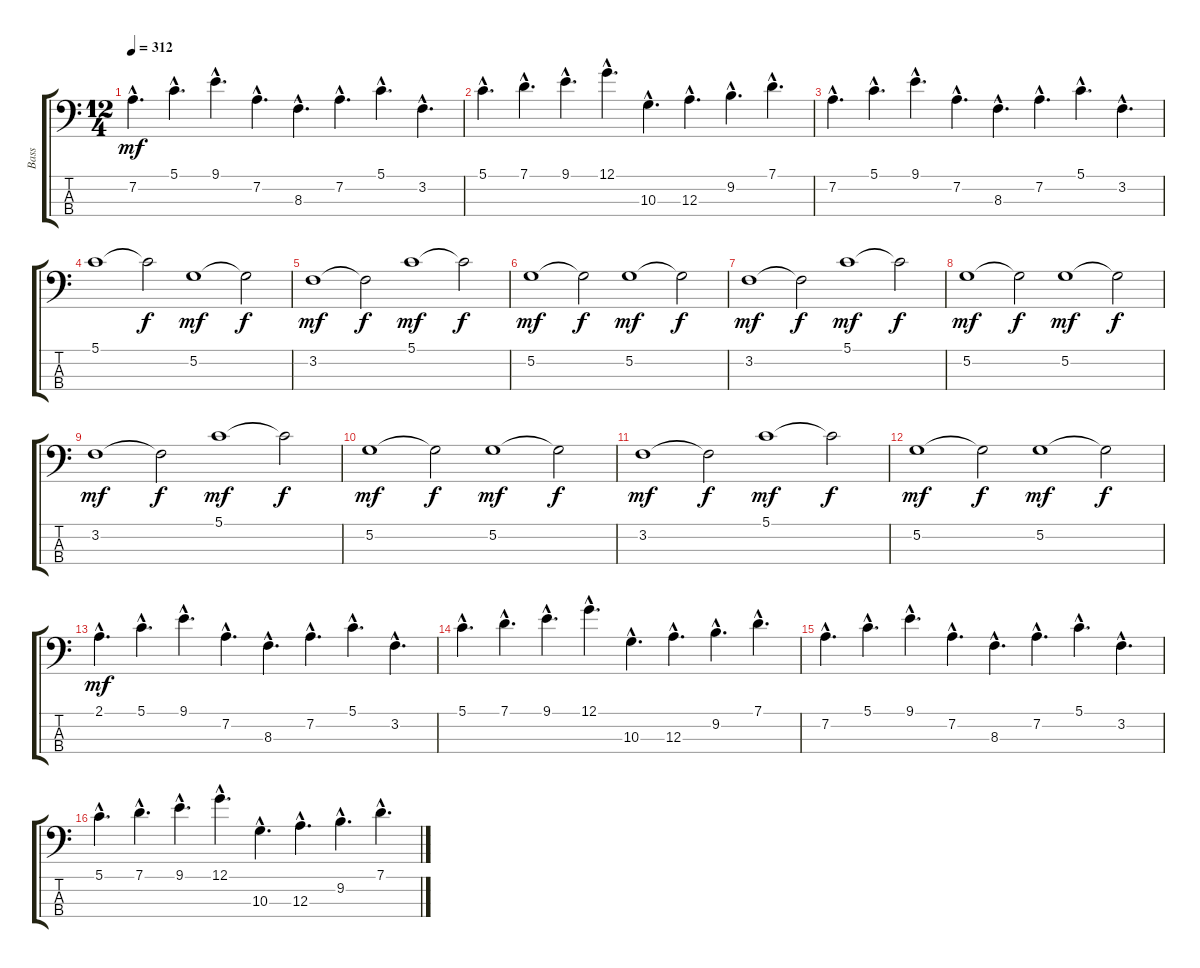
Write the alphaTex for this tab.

\track ("Bass" "Bass") {instrument electricbassfinger}
\staff {score tabs}
\tuning (G2 D2 A1 E1) {hide}
\ts (12 4)
\tempo 312
\clef f4
\ks c
7.2{hac}.4{d dy mf} 5.1{hac}.4{d} 9.1{hac}.4{d} 7.2{hac}.4{d} 8.3{hac}.4{d} 7.2{hac}.4{d} 5.1{hac}.4{d} 3.2{hac}.4{d} |
5.1{hac}.4{d} 7.1{hac}.4{d} 9.1{hac}.4{d} 12.1{hac}.4{d} 10.3{hac}.4{d} 12.3{hac}.4{d} 9.2{hac}.4{d} 7.1{hac}.4{d} |
7.2{hac}.4{d} 5.1{hac}.4{d} 9.1{hac}.4{d} 7.2{hac}.4{d} 8.3{hac}.4{d} 7.2{hac}.4{d} 5.1{hac}.4{d} 3.2{hac}.4{d} |
5.1.1 5.1{t}.2{dy f} 5.2.1{dy mf} 5.2{t}.2{dy f} |
3.2.1{dy mf} 3.2{t}.2{dy f} 5.1.1{dy mf} 5.1{t}.2{dy f} |
5.2.1{dy mf} 5.2{t}.2{dy f} 5.2.1{dy mf} 5.2{t}.2{dy f} |
3.2.1{dy mf} 3.2{t}.2{dy f} 5.1.1{dy mf} 5.1{t}.2{dy f} |
5.2.1{dy mf} 5.2{t}.2{dy f} 5.2.1{dy mf} 5.2{t}.2{dy f} |
3.2.1{dy mf} 3.2{t}.2{dy f} 5.1.1{dy mf} 5.1{t}.2{dy f} |
5.2.1{dy mf} 5.2{t}.2{dy f} 5.2.1{dy mf} 5.2{t}.2{dy f} |
3.2.1{dy mf} 3.2{t}.2{dy f} 5.1.1{dy mf} 5.1{t}.2{dy f} |
5.2.1{dy mf} 5.2{t}.2{dy f} 5.2.1{dy mf} 5.2{t}.2{dy f} |
2.1{hac}.4{d dy mf} 5.1{hac}.4{d} 9.1{hac}.4{d} 7.2{hac}.4{d} 8.3{hac}.4{d} 7.2{hac}.4{d} 5.1{hac}.4{d} 3.2{hac}.4{d} |
5.1{hac}.4{d} 7.1{hac}.4{d} 9.1{hac}.4{d} 12.1{hac}.4{d} 10.3{hac}.4{d} 12.3{hac}.4{d} 9.2{hac}.4{d} 7.1{hac}.4{d} |
7.2{hac}.4{d} 5.1{hac}.4{d} 9.1{hac}.4{d} 7.2{hac}.4{d} 8.3{hac}.4{d} 7.2{hac}.4{d} 5.1{hac}.4{d} 3.2{hac}.4{d} |
5.1{hac}.4{d} 7.1{hac}.4{d} 9.1{hac}.4{d} 12.1{hac}.4{d} 10.3{hac}.4{d} 12.3{hac}.4{d} 9.2{hac}.4{d} 7.1{hac}.4{d}
